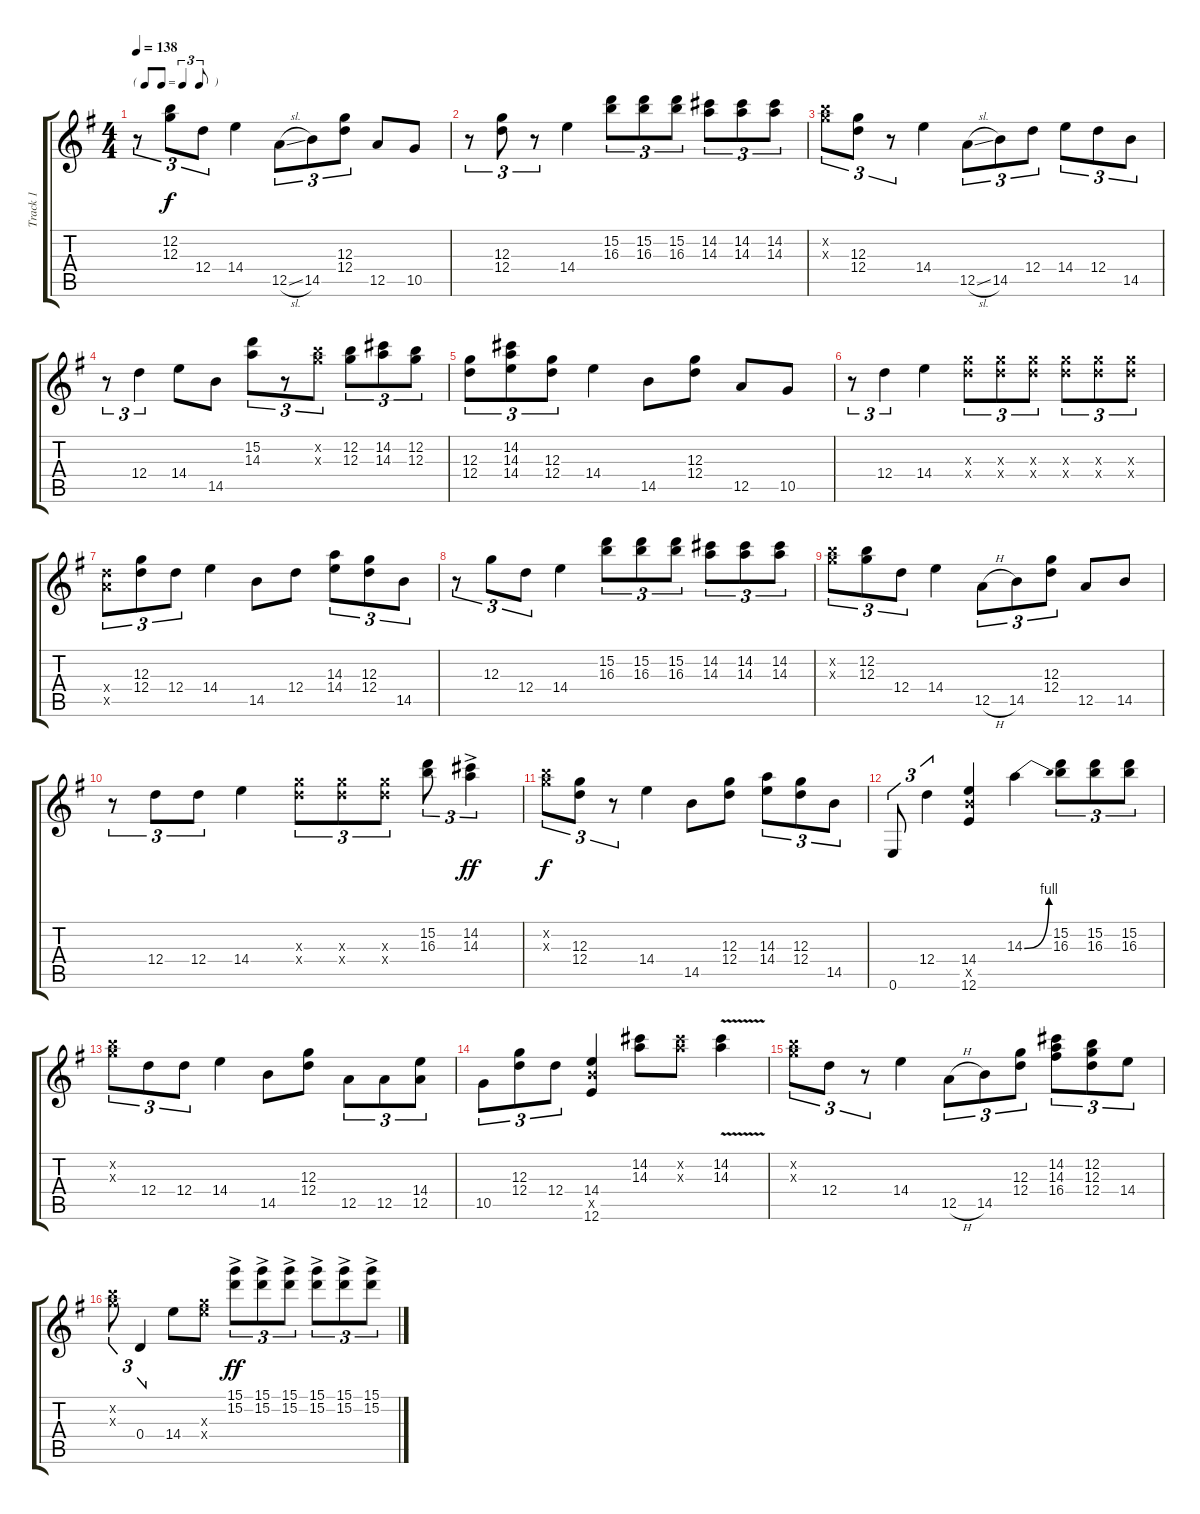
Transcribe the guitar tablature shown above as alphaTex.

\track ("Track 1" "Track 1") {instrument overdrivenguitar}
\staff {score tabs}
\tuning (E4 B3 G3 D3 A2 E2) {hide}
\ts (4 4)
\tf triplet8th
\tempo 138
\clef g2
\ks g
r.8{tu (3 2) dy f} (12.2 12.3).8{tu (3 2)} 12.4.8{tu (3 2)} 14.4.4 12.5{sl}.8{tu (3 2)} 14.5.8{tu (3 2)} (12.3 12.4).8{tu (3 2)} 12.5.8 10.5.8 |
r.8{tu (3 2)} (12.3 12.4).8{tu (3 2)} r.8{tu (3 2)} 14.4.4 (15.2 16.3).8{tu (3 2)} (15.2 16.3).8{tu (3 2)} (15.2 16.3).8{tu (3 2)} (14.2 14.3).8{tu (3 2)} (14.2 14.3).8{tu (3 2)} (14.2 14.3).8{tu (3 2)} |
(12.2{x} 12.3{x}).8{tu (3 2)} (12.3 12.4).8{tu (3 2)} r.8{tu (3 2)} 14.4.4 12.5{sl}.8{tu (3 2)} 14.5.8{tu (3 2)} 12.4.8{tu (3 2)} 14.4.8{tu (3 2)} 12.4.8{tu (3 2)} 14.5.8{tu (3 2)} |
r.8{tu (3 2)} 12.4.4{tu (3 2)} 14.4.8 14.5.8 (15.2 14.3).8{tu (3 2)} r.8{tu (3 2)} (12.2{x} 12.3{x}).8{tu (3 2)} (12.2 12.3).8{tu (3 2)} (14.2 14.3).8{tu (3 2)} (12.2 12.3).8{tu (3 2)} |
(12.3 12.4).8{tu (3 2)} (14.2 14.3 14.4).8{tu (3 2)} (12.3 12.4).8{tu (3 2)} 14.4.4 14.5.8 (12.3 12.4).8 12.5.8 10.5.8 |
r.8{tu (3 2)} 12.4.4{tu (3 2)} 14.4.4 (12.3{x} 12.4{x}).8{tu (3 2)} (12.3{x} 12.4{x}).8{tu (3 2)} (12.3{x} 12.4{x}).8{tu (3 2)} (12.3{x} 12.4{x}).8{tu (3 2)} (12.3{x} 12.4{x}).8{tu (3 2)} (12.3{x} 12.4{x}).8{tu (3 2)} |
(12.4{x} 12.5{x}).8{tu (3 2)} (12.3 12.4).8{tu (3 2)} 12.4.8{tu (3 2)} 14.4.4 14.5.8 12.4.8 (14.3 14.4).8{tu (3 2)} (12.3 12.4).8{tu (3 2)} 14.5.8{tu (3 2)} |
r.8{tu (3 2)} 12.3.8{tu (3 2)} 12.4.8{tu (3 2)} 14.4.4 (15.2 16.3).8{tu (3 2)} (15.2 16.3).8{tu (3 2)} (15.2 16.3).8{tu (3 2)} (14.2 14.3).8{tu (3 2)} (14.2 14.3).8{tu (3 2)} (14.2 14.3).8{tu (3 2)} |
(12.2{x} 12.3{x}).8{tu (3 2)} (12.2 12.3).8{tu (3 2)} 12.4.8{tu (3 2)} 14.4.4 12.5{h}.8{tu (3 2)} 14.5.8{tu (3 2)} (12.3 12.4).8{tu (3 2)} 12.5.8 14.5.8 |
r.8{tu (3 2)} 12.4.8{tu (3 2)} 12.4.8{tu (3 2)} 14.4.4 (12.3{x} 12.4{x}).8{tu (3 2)} (12.3{x} 12.4{x}).8{tu (3 2)} (12.3{x} 12.4{x}).8{tu (3 2)} (15.2 16.3).8{tu (3 2)} (14.2{ac} 14.3{ac}).4{tu (3 2) dy ff} |
(12.2{x} 12.3{x}).8{tu (3 2) dy f} (12.3 12.4).8{tu (3 2)} r.8{tu (3 2)} 14.4.4 14.5.8 (12.3 12.4).8 (14.3 14.4).8{tu (3 2)} (12.3 12.4).8{tu (3 2)} 14.5.8{tu (3 2)} |
0.6.8{tu (3 2)} 12.4.4{tu (3 2)} (14.4 14.5{x} 12.6).4 14.3{be (bend 0 0 60 4)}.4 (15.2 16.3).8{tu (3 2)} (15.2 16.3).8{tu (3 2)} (15.2 16.3).8{tu (3 2)} |
(12.2{x} 12.3{x}).8{tu (3 2)} 12.4.8{tu (3 2)} 12.4.8{tu (3 2)} 14.4.4 14.5.8 (12.3 12.4).8 12.5.8{tu (3 2)} 12.5.8{tu (3 2)} (14.4 12.5).8{tu (3 2)} |
10.5.8{tu (3 2)} (12.3 12.4).8{tu (3 2)} 12.4.8{tu (3 2)} (14.4 14.5{x} 12.6).4 (14.2 14.3).8 (14.2{x} 14.3{x}).8 (14.2{v} 14.3{v}).4 |
(12.2{x} 12.3{x}).8{tu (3 2)} 12.4.8{tu (3 2)} r.8{tu (3 2)} 14.4.4 12.5{h}.8{tu (3 2)} 14.5.8{tu (3 2)} (12.3 12.4).8{tu (3 2)} (14.2 14.3 16.4).8{tu (3 2)} (12.2 12.3 12.4).8{tu (3 2)} 14.4.8{tu (3 2)} |
(12.2{x} 12.3{x}).8{tu (3 2)} 0.4.4{tu (3 2)} 14.4.8 (12.3{x} 14.4{x}).8 (15.1{ac} 15.2{ac}).8{tu (3 2) dy ff} (15.1{ac} 15.2{ac}).8{tu (3 2)} (15.1{ac} 15.2{ac}).8{tu (3 2)} (15.1{ac} 15.2{ac}).8{tu (3 2)} (15.1{ac} 15.2{ac}).8{tu (3 2)} (15.1{ac} 15.2{ac}).8{tu (3 2)}
